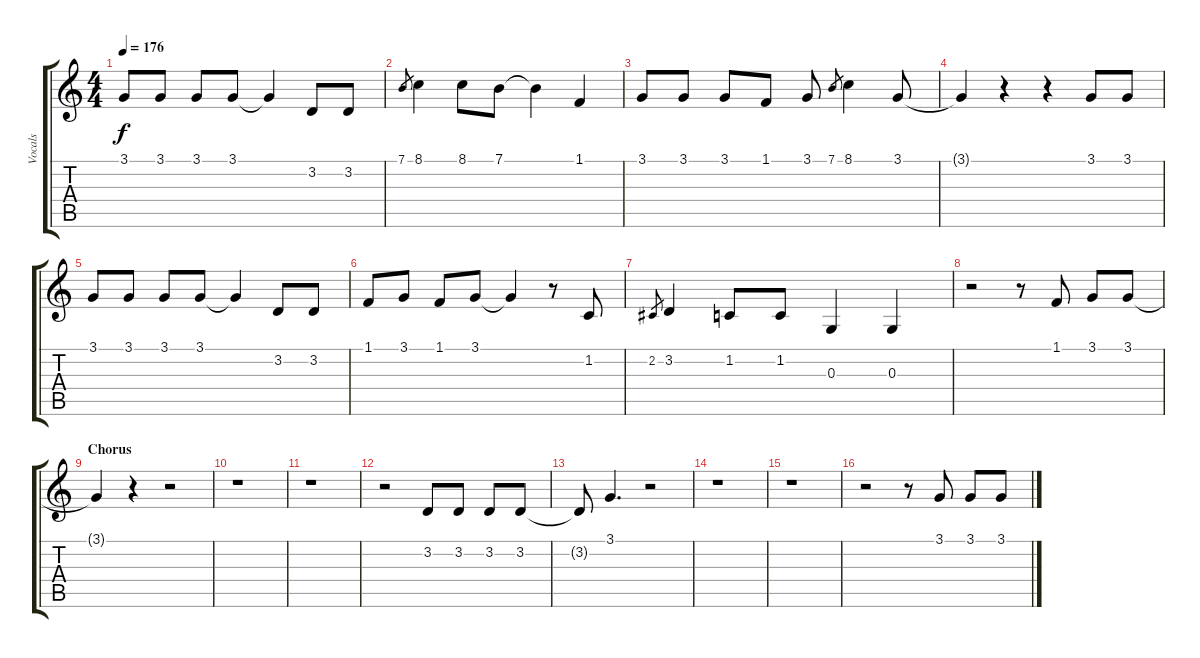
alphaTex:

\track ("Vocals" "Vocals") {instrument lead6voice}
\staff {score tabs}
\tuning (E4 B3 G3 D3 A2 E2) {hide}
\ts (4 4)
\tempo 176
\clef g2
\ks c
3.1.8{dy f} 3.1.8 3.1.8 3.1.8 3.1{t}.4 3.2.8 3.2.8 |
7.1.8{gr} 8.1.4 8.1.8 7.1.8 7.1{t}.4 1.1.4 |
3.1.8 3.1.8 3.1.8 1.1.8 3.1.8 7.1.8{gr} 8.1.4 3.1.8 |
3.1{t}.4 r.4 r.4 3.1.8 3.1.8 |
3.1.8 3.1.8 3.1.8 3.1.8 3.1{t}.4 3.2.8 3.2.8 |
1.1.8 3.1.8 1.1.8 3.1.8 3.1{t}.4 r.8 1.2.8 |
2.2.8{gr} 3.2.4 1.2.8 1.2.8 0.3.4 0.3.4 |
r.2 r.8 1.1.8 3.1.8 3.1.8 |
\section ("" "Chorus")
3.1{t}.4 r.4 r.2 |
r.1 |
r.1 |
r.2 3.2.8 3.2.8 3.2.8 3.2.8 |
3.2{t}.8 3.1.4{d} r.2 |
r.1 |
r.1 |
r.2 r.8 3.1.8 3.1.8 3.1.8
